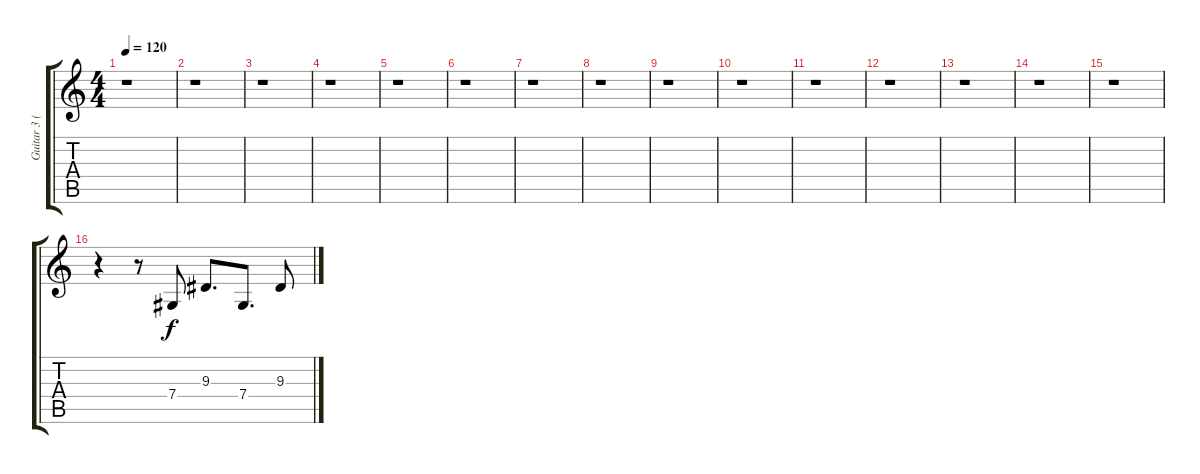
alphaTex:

\track ("Guitar 3 (12 str. Elc.)" "Guitar 3 (") {instrument tremolostrings}
\staff {score tabs}
\tuning (Eb4 Bb3 Gb3 Db3 Ab2 Eb2) {hide}
\ts (4 4)
\tempo 120
\clef g2
\ks c
r.1{dy f} |
r.1 |
r.1 |
r.1 |
r.1 |
r.1 |
r.1 |
r.1 |
r.1 |
r.1 |
r.1 |
r.1 |
r.1 |
r.1 |
r.1 |
r.4 r.8 7.4.8 9.3.8{d} 7.4.8{d} 9.3.8
